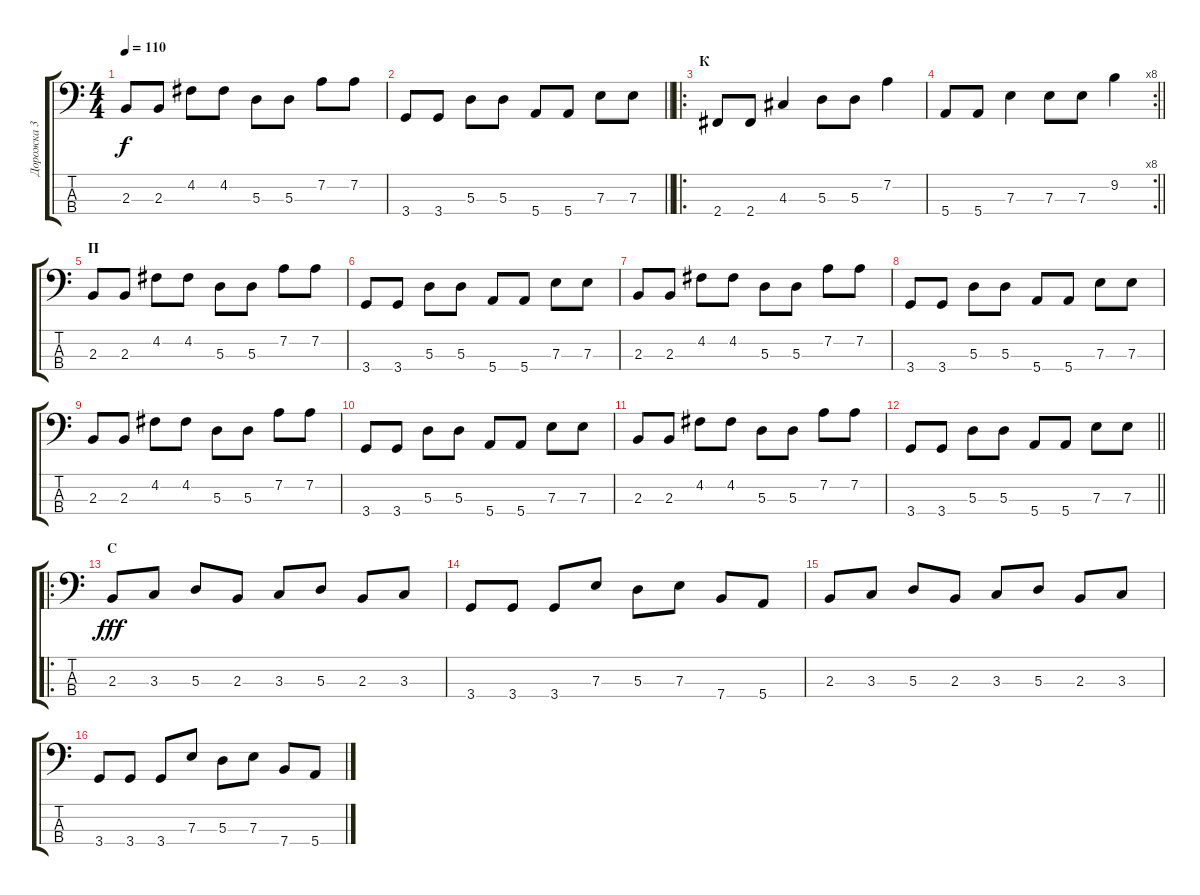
\track ("Дорожка 3" "Дорожка 3") {instrument electricbassfinger}
\staff {score tabs}
\tuning (G2 D2 A1 E1) {hide}
\ts (4 4)
\tempo 110
\clef f4
\ks c
2.3.8{dy f} 2.3.8 4.2.8 4.2.8 5.3.8 5.3.8 7.2.8 7.2.8 |
\barLineRight lightlight
3.4.8 3.4.8 5.3.8 5.3.8 5.4.8 5.4.8 7.3.8 7.3.8 |
\ro
\section ("" "К")
2.4.8 2.4.8 4.3.4 5.3.8 5.3.8 7.2.4 |
\rc 8
\barLineRight lightlight
5.4.8 5.4.8 7.3.4 7.3.8 7.3.8 9.2.4 |
\section ("" "П")
2.3.8 2.3.8 4.2.8 4.2.8 5.3.8 5.3.8 7.2.8 7.2.8 |
3.4.8 3.4.8 5.3.8 5.3.8 5.4.8 5.4.8 7.3.8 7.3.8 |
2.3.8 2.3.8 4.2.8 4.2.8 5.3.8 5.3.8 7.2.8 7.2.8 |
3.4.8 3.4.8 5.3.8 5.3.8 5.4.8 5.4.8 7.3.8 7.3.8 |
2.3.8 2.3.8 4.2.8 4.2.8 5.3.8 5.3.8 7.2.8 7.2.8 |
3.4.8 3.4.8 5.3.8 5.3.8 5.4.8 5.4.8 7.3.8 7.3.8 |
2.3.8 2.3.8 4.2.8 4.2.8 5.3.8 5.3.8 7.2.8 7.2.8 |
\barLineRight lightlight
3.4.8 3.4.8 5.3.8 5.3.8 5.4.8 5.4.8 7.3.8 7.3.8 |
\ro
\section ("" "С")
2.3.8{dy fff volume 16} 3.3.8 5.3.8 2.3.8 3.3.8 5.3.8 2.3.8 3.3.8 |
3.4.8 3.4.8 3.4.8 7.3.8 5.3.8 7.3.8 7.4.8 5.4.8 |
2.3.8 3.3.8 5.3.8 2.3.8 3.3.8 5.3.8 2.3.8 3.3.8 |
3.4.8 3.4.8 3.4.8 7.3.8 5.3.8 7.3.8 7.4.8 5.4.8
